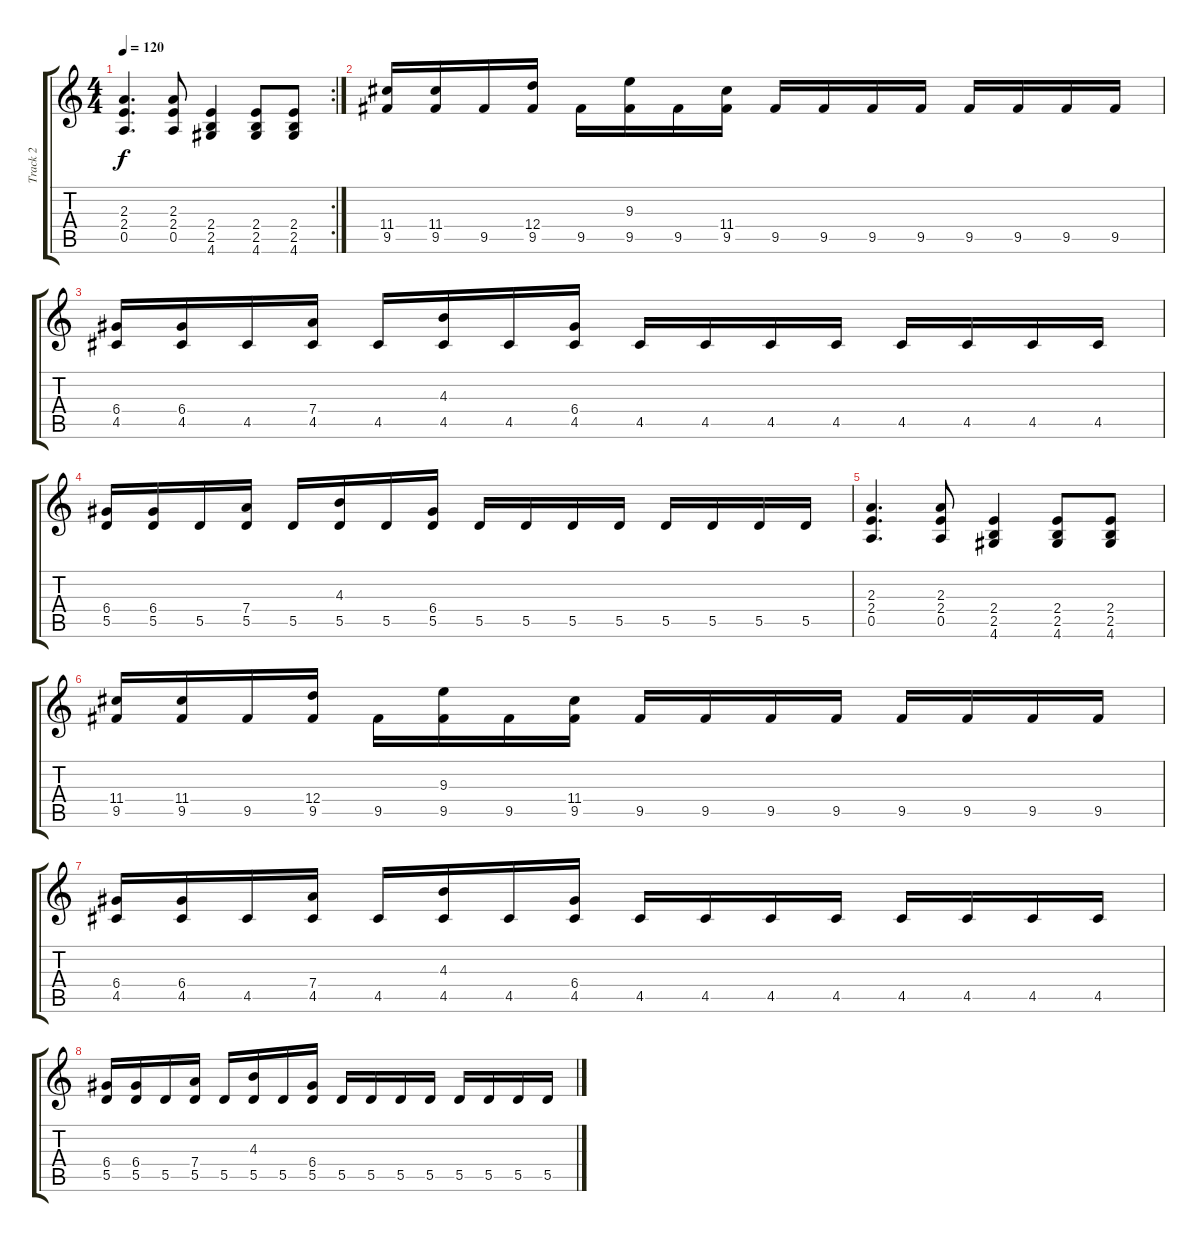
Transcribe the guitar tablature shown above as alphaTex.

\track ("Track 2" "Track 2") {instrument distortionguitar}
\staff {score tabs}
\tuning (E4 B3 G3 D3 A2 E2) {hide}
\rc 2
\ts (4 4)
\tempo 120
\clef g2
\ks c
(2.3 2.4 0.5).4{d dy f} (2.3 2.4 0.5).8 (2.4 2.5 4.6).4 (2.4 2.5 4.6).8 (2.4 2.5 4.6).8 |
(11.4 9.5).16 (11.4 9.5).16 9.5.16 (12.4 9.5).16 9.5.16 (9.3 9.5).16 9.5.16 (11.4 9.5).16 9.5.16 9.5.16 9.5.16 9.5.16 9.5.16 9.5.16 9.5.16 9.5.16 |
(6.4 4.5).16 (6.4 4.5).16 4.5.16 (7.4 4.5).16 4.5.16 (4.3 4.5).16 4.5.16 (6.4 4.5).16 4.5.16 4.5.16 4.5.16 4.5.16 4.5.16 4.5.16 4.5.16 4.5.16 |
(6.4 5.5).16 (6.4 5.5).16 5.5.16 (7.4 5.5).16 5.5.16 (4.3 5.5).16 5.5.16 (6.4 5.5).16 5.5.16 5.5.16 5.5.16 5.5.16 5.5.16 5.5.16 5.5.16 5.5.16 |
(2.3 2.4 0.5).4{d} (2.3 2.4 0.5).8 (2.4 2.5 4.6).4 (2.4 2.5 4.6).8 (2.4 2.5 4.6).8 |
(11.4 9.5).16 (11.4 9.5).16 9.5.16 (12.4 9.5).16 9.5.16 (9.3 9.5).16 9.5.16 (11.4 9.5).16 9.5.16 9.5.16 9.5.16 9.5.16 9.5.16 9.5.16 9.5.16 9.5.16 |
(6.4 4.5).16 (6.4 4.5).16 4.5.16 (7.4 4.5).16 4.5.16 (4.3 4.5).16 4.5.16 (6.4 4.5).16 4.5.16 4.5.16 4.5.16 4.5.16 4.5.16 4.5.16 4.5.16 4.5.16 |
(6.4 5.5).16 (6.4 5.5).16 5.5.16 (7.4 5.5).16 5.5.16 (4.3 5.5).16 5.5.16 (6.4 5.5).16 5.5.16 5.5.16 5.5.16 5.5.16 5.5.16 5.5.16 5.5.16 5.5.16
